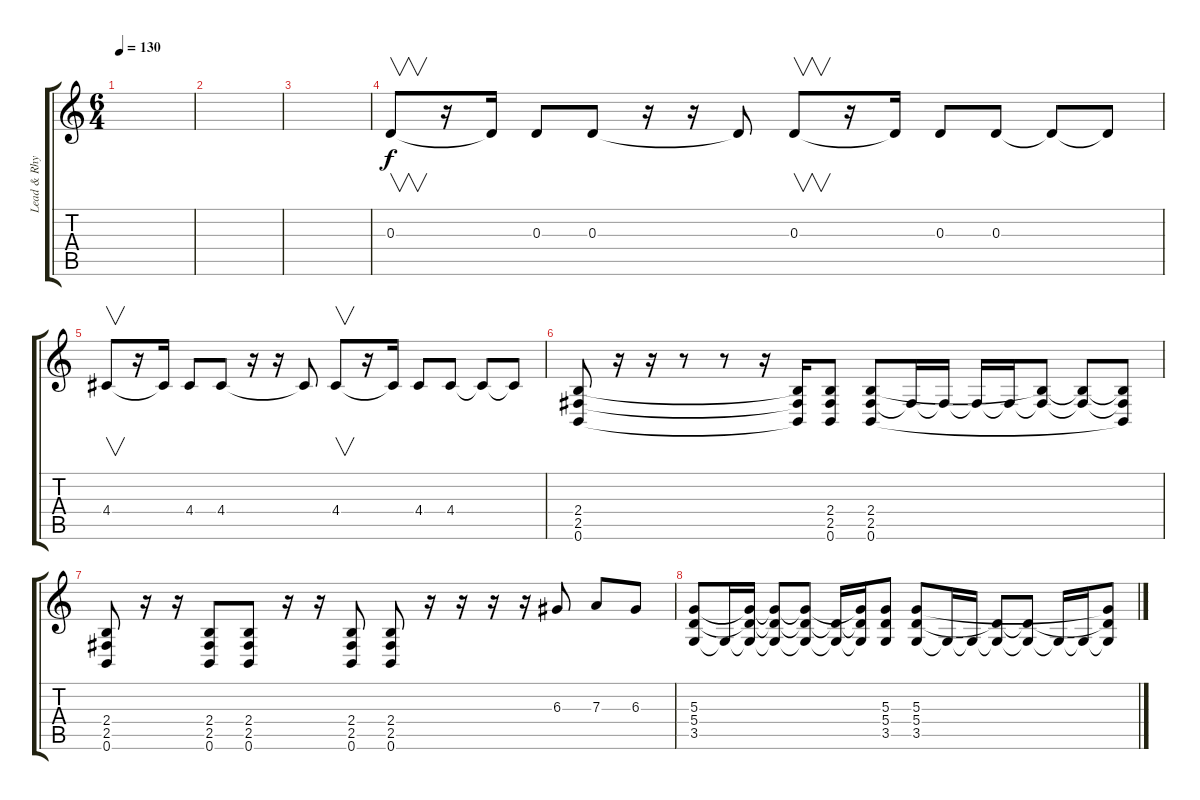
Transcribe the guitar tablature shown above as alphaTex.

\track ("Lead & Rhythm Guitar" "Lead & Rhy") {instrument distortionguitar}
\staff {score tabs}
\tuning (B3 Gb3 D3 A2 E2 B1) {hide}
\ts (6 4)
\tempo 130
\clef g2
\ks c
|
|
|
0.3.8{v} r.16 0.3{t}.16 0.3.8 0.3.8 r.16 r.16 0.3{t}.8 0.3.8{v} r.16 0.3{t}.16 0.3.8 0.3.8 0.3{t}.8 0.3{t}.8 |
4.4.8{v} r.16 4.4{t}.16 4.4.8 4.4.8 r.16 r.16 4.4{t}.8 4.4.8{v} r.16 4.4{t}.16 4.4.8 4.4.8 4.4{t}.8 4.4{t}.8 |
(2.4 2.5 0.6).8 r.16 r.16 r.8 r.8 r.16 (2.4{t} 2.5{t} 0.6{t}).16 (2.4 2.5 0.6).8 (2.4 2.5 0.6).8 2.5{t}.16 2.5{t}.16 2.5{t}.16 2.5{t}.16 (2.4{t} 2.5{t}).8 (2.4{t} 2.5{t}).8 (2.4{t} 2.5{t} 0.6{t}).8 |
(2.4 2.5 0.6).8 r.16 r.16 (2.4 2.5 0.6).8 (2.4 2.5 0.6).8 r.16 r.16 (2.4 2.5 0.6).8 (2.4 2.5 0.6).8 r.16 r.16 r.16 r.16 6.3.8 7.3.8 6.3.8 |
(5.3 5.4 3.5).8 3.5{t}.16 (5.3{t} 5.4{t} 3.5{t}).16 (5.3{t} 5.4{t} 3.5{t}).8 (5.3{t} 5.4{t} 3.5{t}).8 (5.4{t} 3.5{t}).16 (5.3{t} 5.4{t} 3.5{t}).16 (5.3 5.4 3.5).8 (5.3 5.4 3.5).8 3.5{t}.16 3.5{t}.16 (5.4{t} 3.5{t}).8 (5.4{t} 3.5{t}).8 3.5{t}.16 3.5{t}.16 (5.3{t} 5.4{t} 3.5{t}).8
